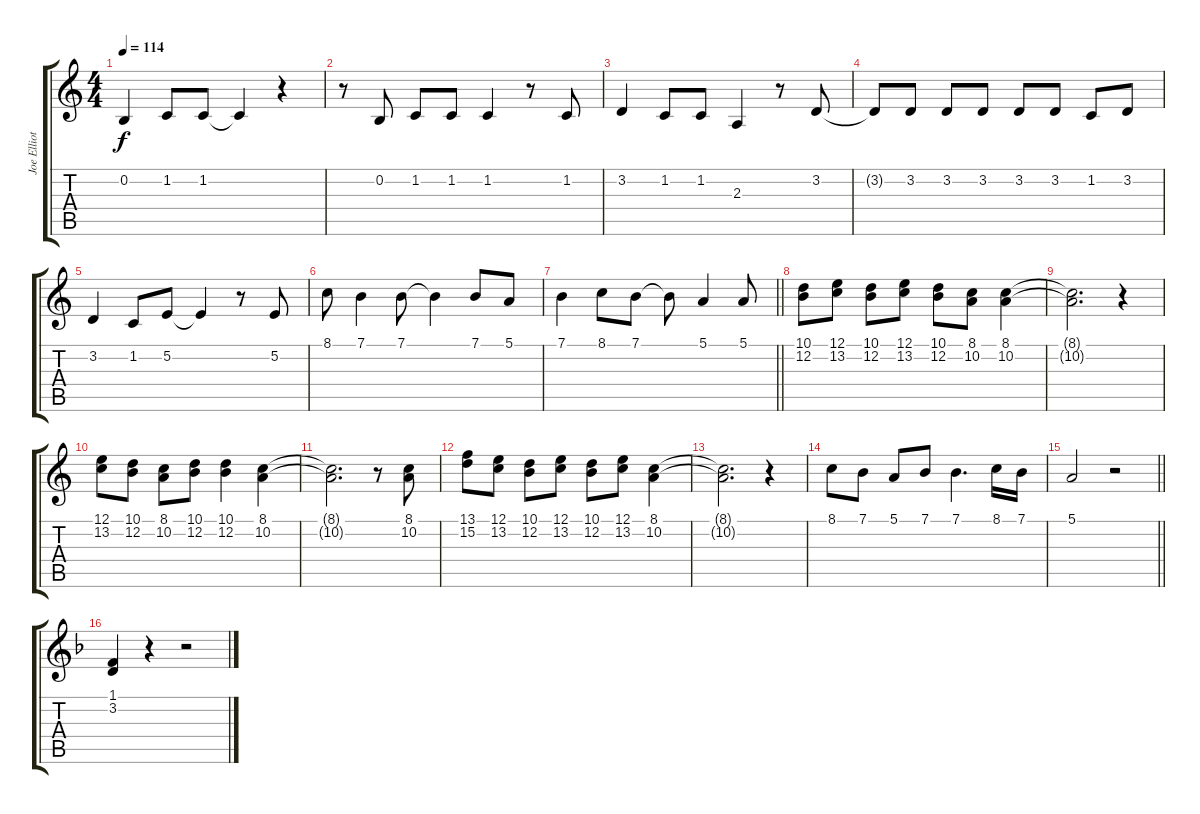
\track ("Joe Elliott" "Joe Elliot") {instrument lead1square}
\staff {score tabs}
\tuning (E4 B3 G3 D3 A2 E2) {hide}
\ts (4 4)
\tempo 114
\clef g2
\ks c
0.2.4{dy f} 1.2.8 1.2.8 1.2{t}.4 r.4 |
r.8 0.2.8 1.2.8 1.2.8 1.2.4 r.8 1.2.8 |
3.2.4 1.2.8 1.2.8 2.3.4 r.8 3.2.8 |
3.2{t}.8 3.2.8 3.2.8 3.2.8 3.2.8 3.2.8 1.2.8 3.2.8 |
3.2.4 1.2.8 5.2.8 5.2{t}.4 r.8 5.2.8 |
8.1.8 7.1.4 7.1.8 7.1{t}.4 7.1.8 5.1.8 |
\barLineRight lightlight
7.1.4 8.1.8 7.1.8 7.1{t}.8 5.1.4 5.1.8 |
(10.1 12.2).8 (12.1 13.2).8 (10.1 12.2).8 (12.1 13.2).8 (10.1 12.2).8 (8.1 10.2).8 (8.1 10.2).4 |
(8.1{t} 10.2{t}).2{d} r.4 |
(12.1 13.2).8 (10.1 12.2).8 (8.1 10.2).8 (10.1 12.2).8 (10.1 12.2).4 (8.1 10.2).4 |
(8.1{t} 10.2{t}).2{d} r.8 (8.1 10.2).8 |
(13.1 15.2).8 (12.1 13.2).8 (10.1 12.2).8 (12.1 13.2).8 (10.1 12.2).8 (12.1 13.2).8 (8.1 10.2).4 |
(8.1{t} 10.2{t}).2{d} r.4 |
8.1.8 7.1.8 5.1.8 7.1.8 7.1.4{d} 8.1.16 7.1.16 |
\barLineRight lightlight
5.1.2 r.2 |
\ks dminor
(1.1 3.2).4 r.4 r.2
